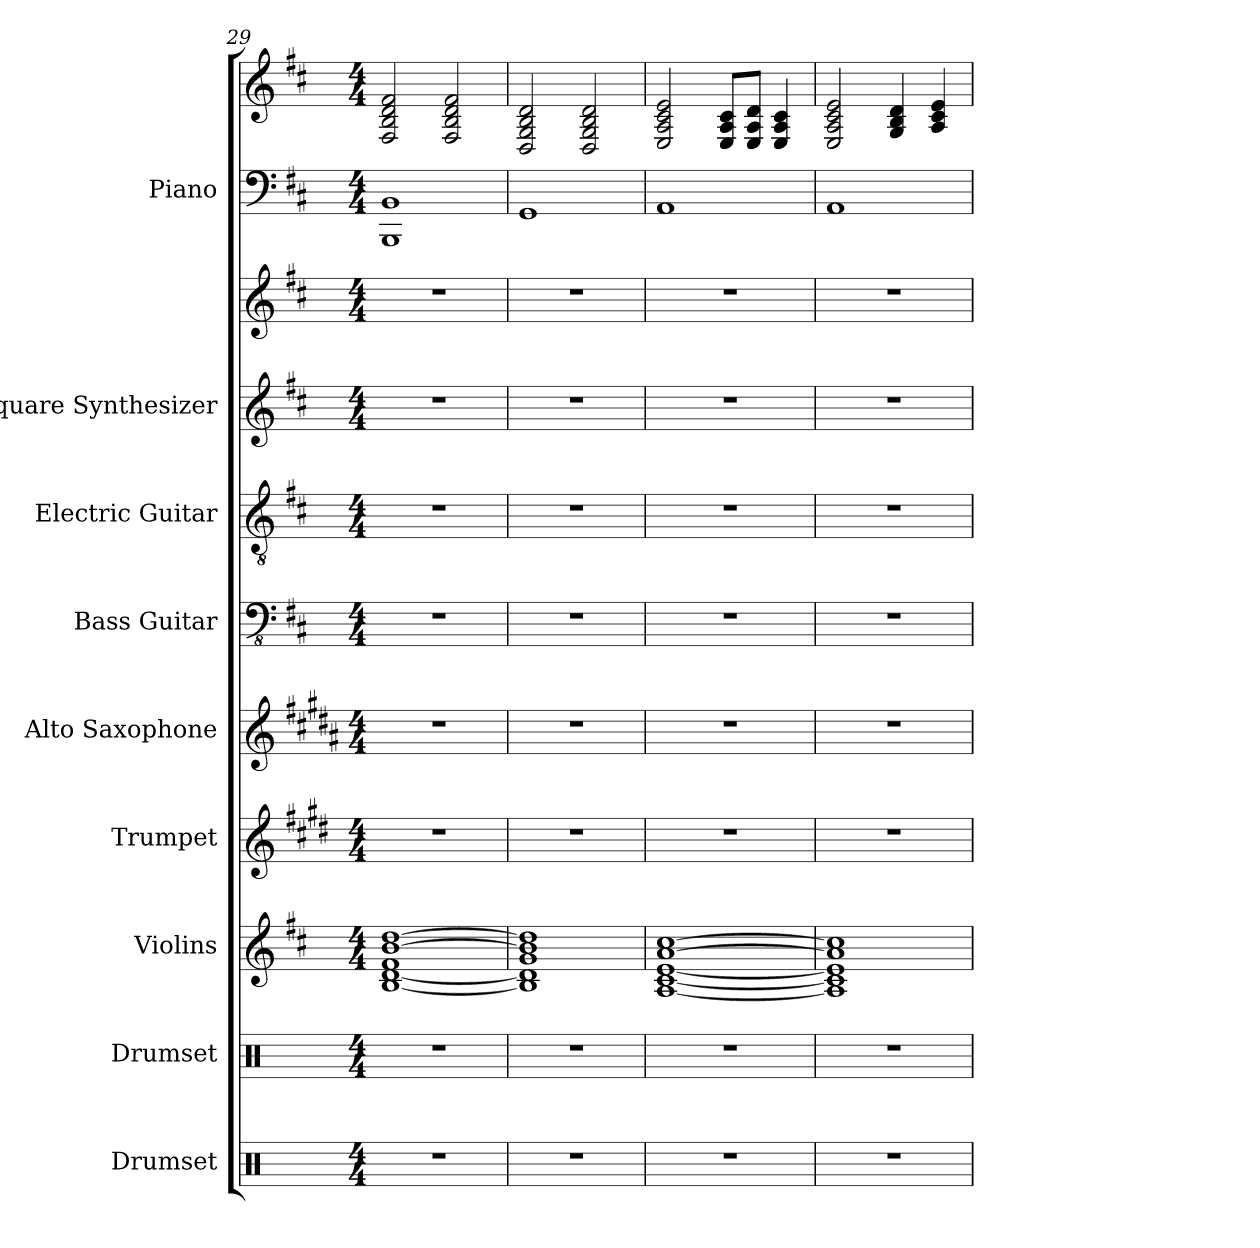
**kern	**kern	**kern	**kern	**kern	**kern	**kern	**kern	**kern	**kern	**kern
*part9	*part8	*part7	*part6	*part5	*part4	*part3	*part2	*part2	*part1	*part1
*staff11	*staff10	*staff9	*staff8	*staff7	*staff6	*staff5	*staff4	*staff3	*staff2	*staff1
*I"Drumset	*I"Drumset	*I"Violins	*I"Trumpet	*I"Alto Saxophone	*I"Bass Guitar	*I"Electric Guitar	*I"Square Synthesizer	*	*I"Piano	*
*I'Drs.	*I'Drs.	*I'Vlns.	*I'Tpt.	*I'A. Sax.	*I'B. Guit.	*I'El. Guit.	*I'Synth.	*	*I'Pno.	*
*clefX	*clefX	*clefG2	*clefG2	*clefG2	*clefFv4	*clefGv2	*clefG2	*clefG2	*clefF4	*clefG2
*	*	*	*ITrd1c2	*ITrd5c9	*	*	*	*	*	*
*k[]	*k[]	*k[f#c#]	*k[f#c#]	*k[f#c#]	*k[f#c#]	*k[f#c#]	*k[f#c#]	*k[f#c#]	*k[f#c#]	*k[f#c#]
*M4/4	*M4/4	*M4/4	*M4/4	*M4/4	*M4/4	*M4/4	*M4/4	*M4/4	*M4/4	*M4/4
=29	=29	=29	=29	=29	=29	=29	=29	=29	=29	=29
1r	1r	[1B [1d 1f# [1b [1dd	1r	1r	1r	1r	1r	1r	1BBB 1BB	2F#/ 2B/ 2d/ 2f#/
.	.	.	.	.	.	.	.	.	.	2F#/ 2B/ 2d/ 2f#/
=30	=30	=30	=30	=30	=30	=30	=30	=30	=30	=30
1r	1r	1B] 1d] 1g 1b] 1dd]	1r	1r	1r	1r	1r	1r	1GG	2D/ 2G/ 2B/ 2d/
.	.	.	.	.	.	.	.	.	.	2D/ 2G/ 2B/ 2d/
=31	=31	=31	=31	=31	=31	=31	=31	=31	=31	=31
1r	1r	[1A [1c# [1e [1a [1cc#	1r	1r	1r	1r	1r	1r	1AA	2E/ 2A/ 2c#/ 2e/
.	.	.	.	.	.	.	.	.	.	8E/ 8A/ 8c#/L
.	.	.	.	.	.	.	.	.	.	8E/ 8A/ 8d/J
.	.	.	.	.	.	.	.	.	.	4E/ 4A/ 4c#/
=32	=32	=32	=32	=32	=32	=32	=32	=32	=32	=32
1r	1r	1A] 1c#] 1e] 1a] 1cc#]	1r	1r	1r	1r	1r	1r	1AA	2E/ 2A/ 2c#/ 2e/
.	.	.	.	.	.	.	.	.	.	4G/ 4B/ 4d/
.	.	.	.	.	.	.	.	.	.	4A/ 4c#/ 4e/
=	=	=	=	=	=	=	=	=	=	=
*-	*-	*-	*-	*-	*-	*-	*-	*-	*-	*-
